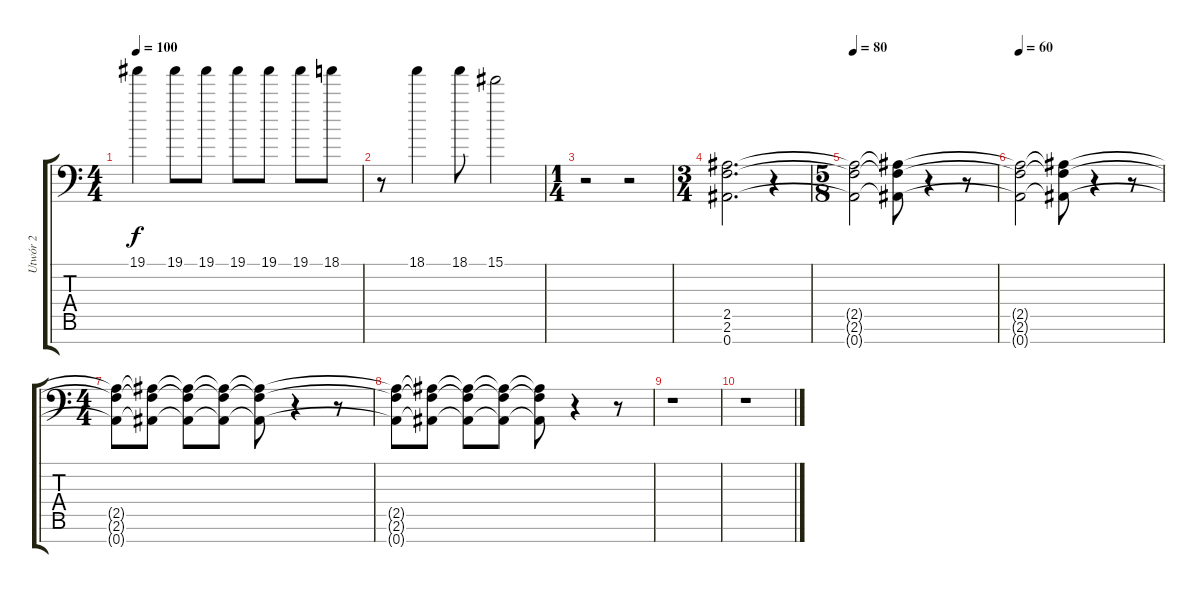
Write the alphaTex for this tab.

\track ("Utwór 2" "Utwór 2") {instrument overdrivenguitar}
\staff {score tabs}
\tuning (Eb4 Bb3 Gb3 Db3 Ab2 Eb2 Bb1) {hide}
\ts (4 4)
\tempo 100
\clef f4
\ks c
19.1.4{dy f} 19.1.8 19.1.8 19.1.8 19.1.8 19.1.8 18.1.8 |
r.8 18.1.4 18.1.8 15.1.2 |
\ts (1 4)
r.2 r.2 |
\ts (3 4)
(2.5 2.6 0.7).2{d} r.4 |
\ts (5 8)
\tempo 80
(2.5{t} 2.6{t} 0.7{t}).2 (2.5{t} 2.6{t} 0.7{t}).8 r.4 r.8 |
\tempo 60
(2.5{t} 2.6{t} 0.7{t}).2 (2.5{t} 2.6{t} 0.7{t}).8 r.4 r.8 |
\ts (4 4)
(2.5{t} 2.6{t} 0.7{t}).8{volume 12} (2.5{t} 2.6{t} 0.7{t}).8{volume 11} (2.5{t} 2.6{t} 0.7{t}).8{volume 10} (2.5{t} 2.6{t} 0.7{t}).8{volume 9} (2.5{t} 2.6{t} 0.7{t}).8{volume 8} r.4 r.8 |
(2.5{t} 2.6{t} 0.7{t}).8{volume 7} (2.5{t} 2.6{t} 0.7{t}).8{volume 6} (2.5{t} 2.6{t} 0.7{t}).8{volume 5} (2.5{t} 2.6{t} 0.7{t}).8{volume 4} (2.5{t} 2.6{t} 0.7{t}).8{volume 3} r.4 r.8 |
r.1 |
r.1
